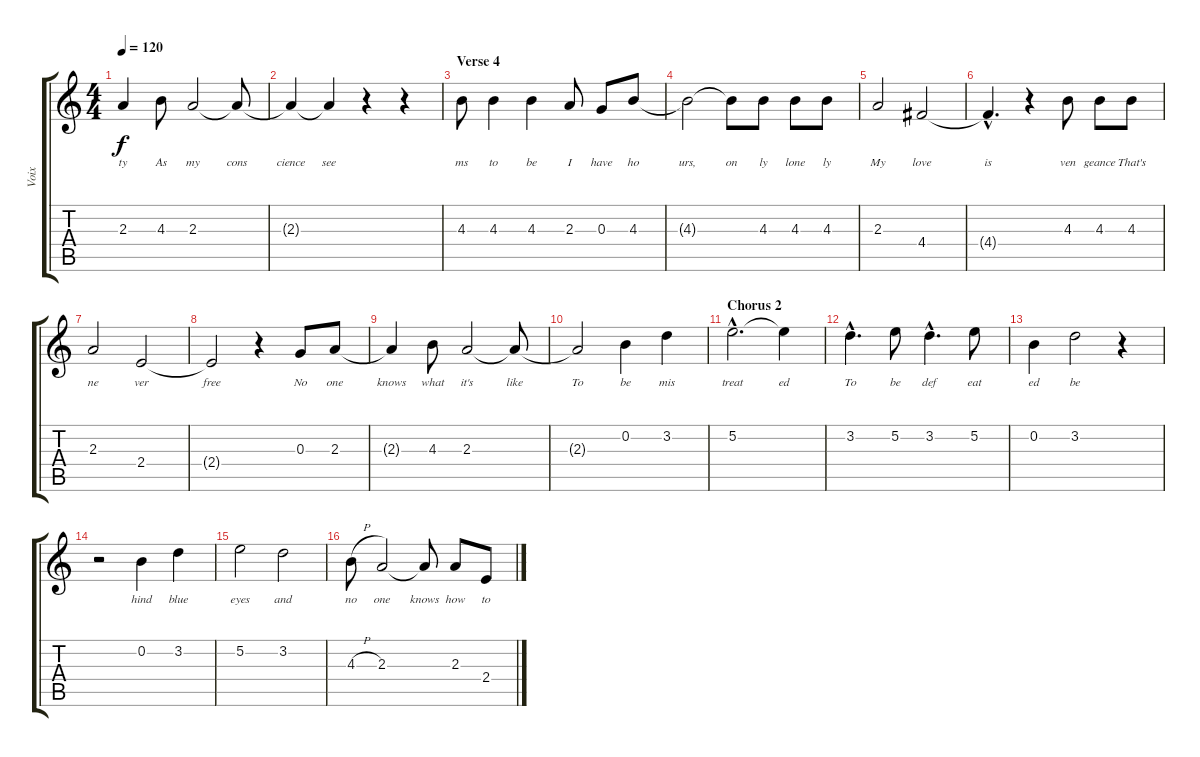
\track ("Voix" "Voix") {instrument contrabass}
\staff {score tabs}
\tuning (E4 B3 G3 D3 A2 E2) {hide}
\ts (4 4)
\tempo 120
\clef g2
\ks c
2.3{t}.4{lyrics (0 "ty") lyrics (1 "") lyrics (2 "") lyrics (3 "") lyrics (4 "") dy f} 4.3.8{lyrics (0 "As") lyrics (1 "") lyrics (2 "") lyrics (3 "") lyrics (4 "")} 2.3.2{lyrics (0 "my") lyrics (1 "") lyrics (2 "") lyrics (3 "") lyrics (4 "")} 2.3{t}.8{lyrics (0 "cons") lyrics (1 "") lyrics (2 "") lyrics (3 "") lyrics (4 "")} |
2.3{t}.4{lyrics (0 "cience") lyrics (1 "") lyrics (2 "") lyrics (3 "") lyrics (4 "")} 2.3{t}.4{lyrics (0 "see") lyrics (1 "") lyrics (2 "") lyrics (3 "") lyrics (4 "")} r.4 r.4 |
\section ("" "Verse 4")
4.3.8{lyrics (0 "ms") lyrics (1 "") lyrics (2 "") lyrics (3 "") lyrics (4 "")} 4.3.4{lyrics (0 "to") lyrics (1 "") lyrics (2 "") lyrics (3 "") lyrics (4 "")} 4.3.4{lyrics (0 "be") lyrics (1 "") lyrics (2 "") lyrics (3 "") lyrics (4 "")} 2.3.8{lyrics (0 "I") lyrics (1 "") lyrics (2 "") lyrics (3 "") lyrics (4 "")} 0.3.8{lyrics (0 "have") lyrics (1 "") lyrics (2 "") lyrics (3 "") lyrics (4 "")} 4.3.8{lyrics (0 "ho") lyrics (1 "") lyrics (2 "") lyrics (3 "") lyrics (4 "")} |
4.3{t}.2{lyrics (0 "urs,") lyrics (1 "") lyrics (2 "") lyrics (3 "") lyrics (4 "")} 4.3{t}.8{lyrics (0 "on") lyrics (1 "") lyrics (2 "") lyrics (3 "") lyrics (4 "")} 4.3.8{lyrics (0 "ly") lyrics (1 "") lyrics (2 "") lyrics (3 "") lyrics (4 "")} 4.3.8{lyrics (0 "lone") lyrics (1 "") lyrics (2 "") lyrics (3 "") lyrics (4 "")} 4.3.8{lyrics (0 "ly") lyrics (1 "") lyrics (2 "") lyrics (3 "") lyrics (4 "")} |
2.3.2{lyrics (0 "My") lyrics (1 "") lyrics (2 "") lyrics (3 "") lyrics (4 "")} 4.4.2{lyrics (0 "love") lyrics (1 "") lyrics (2 "") lyrics (3 "") lyrics (4 "")} |
4.4{hac t}.4{d lyrics (0 "is") lyrics (1 "") lyrics (2 "") lyrics (3 "") lyrics (4 "")} r.4 4.3.8{lyrics (0 "ven") lyrics (1 "") lyrics (2 "") lyrics (3 "") lyrics (4 "")} 4.3.8{lyrics (0 "geance") lyrics (1 "") lyrics (2 "") lyrics (3 "") lyrics (4 "")} 4.3.8{lyrics (0 "That's") lyrics (1 "") lyrics (2 "") lyrics (3 "") lyrics (4 "")} |
2.3.2{lyrics (0 "ne") lyrics (1 "") lyrics (2 "") lyrics (3 "") lyrics (4 "")} 2.4.2{lyrics (0 "ver") lyrics (1 "") lyrics (2 "") lyrics (3 "") lyrics (4 "")} |
2.4{t}.2{lyrics (0 "free") lyrics (1 "") lyrics (2 "") lyrics (3 "") lyrics (4 "")} r.4 0.3.8{lyrics (0 "No") lyrics (1 "") lyrics (2 "") lyrics (3 "") lyrics (4 "")} 2.3.8{lyrics (0 "one") lyrics (1 "") lyrics (2 "") lyrics (3 "") lyrics (4 "")} |
2.3{t}.4{lyrics (0 "knows") lyrics (1 "") lyrics (2 "") lyrics (3 "") lyrics (4 "")} 4.3.8{lyrics (0 "what") lyrics (1 "") lyrics (2 "") lyrics (3 "") lyrics (4 "")} 2.3.2{lyrics (0 "it's") lyrics (1 "") lyrics (2 "") lyrics (3 "") lyrics (4 "")} 2.3{t}.8{lyrics (0 "like") lyrics (1 "") lyrics (2 "") lyrics (3 "") lyrics (4 "")} |
2.3{t}.2{lyrics (0 "To") lyrics (1 "") lyrics (2 "") lyrics (3 "") lyrics (4 "")} 0.2.4{lyrics (0 "be") lyrics (1 "") lyrics (2 "") lyrics (3 "") lyrics (4 "")} 3.2.4{lyrics (0 "mis") lyrics (1 "") lyrics (2 "") lyrics (3 "") lyrics (4 "")} |
\section ("" "Chorus 2")
5.2{hac}.2{d lyrics (0 "treat") lyrics (1 "") lyrics (2 "") lyrics (3 "") lyrics (4 "")} 5.2{t}.4{lyrics (0 "ed") lyrics (1 "") lyrics (2 "") lyrics (3 "") lyrics (4 "")} |
3.2{hac}.4{d lyrics (0 "To") lyrics (1 "") lyrics (2 "") lyrics (3 "") lyrics (4 "")} 5.2.8{lyrics (0 "be") lyrics (1 "") lyrics (2 "") lyrics (3 "") lyrics (4 "")} 3.2{hac}.4{d lyrics (0 "def") lyrics (1 "") lyrics (2 "") lyrics (3 "") lyrics (4 "")} 5.2.8{lyrics (0 "eat") lyrics (1 "") lyrics (2 "") lyrics (3 "") lyrics (4 "")} |
0.2.4{lyrics (0 "ed") lyrics (1 "") lyrics (2 "") lyrics (3 "") lyrics (4 "")} 3.2.2{lyrics (0 "be") lyrics (1 "") lyrics (2 "") lyrics (3 "") lyrics (4 "")} r.4 |
r.2 0.2.4{lyrics (0 "hind") lyrics (1 "") lyrics (2 "") lyrics (3 "") lyrics (4 "")} 3.2.4{lyrics (0 "blue") lyrics (1 "") lyrics (2 "") lyrics (3 "") lyrics (4 "")} |
5.2.2{lyrics (0 "eyes") lyrics (1 "") lyrics (2 "") lyrics (3 "") lyrics (4 "")} 3.2.2{lyrics (0 "and") lyrics (1 "") lyrics (2 "") lyrics (3 "") lyrics (4 "")} |
4.3{h}.8{lyrics (0 "no") lyrics (1 "") lyrics (2 "") lyrics (3 "") lyrics (4 "")} 2.3.2{lyrics (0 "one") lyrics (1 "") lyrics (2 "") lyrics (3 "") lyrics (4 "")} 2.3{t}.8{lyrics (0 "knows") lyrics (1 "") lyrics (2 "") lyrics (3 "") lyrics (4 "")} 2.3.8{lyrics (0 "how") lyrics (1 "") lyrics (2 "") lyrics (3 "") lyrics (4 "")} 2.4.8{lyrics (0 "to") lyrics (1 "") lyrics (2 "") lyrics (3 "") lyrics (4 "")}
